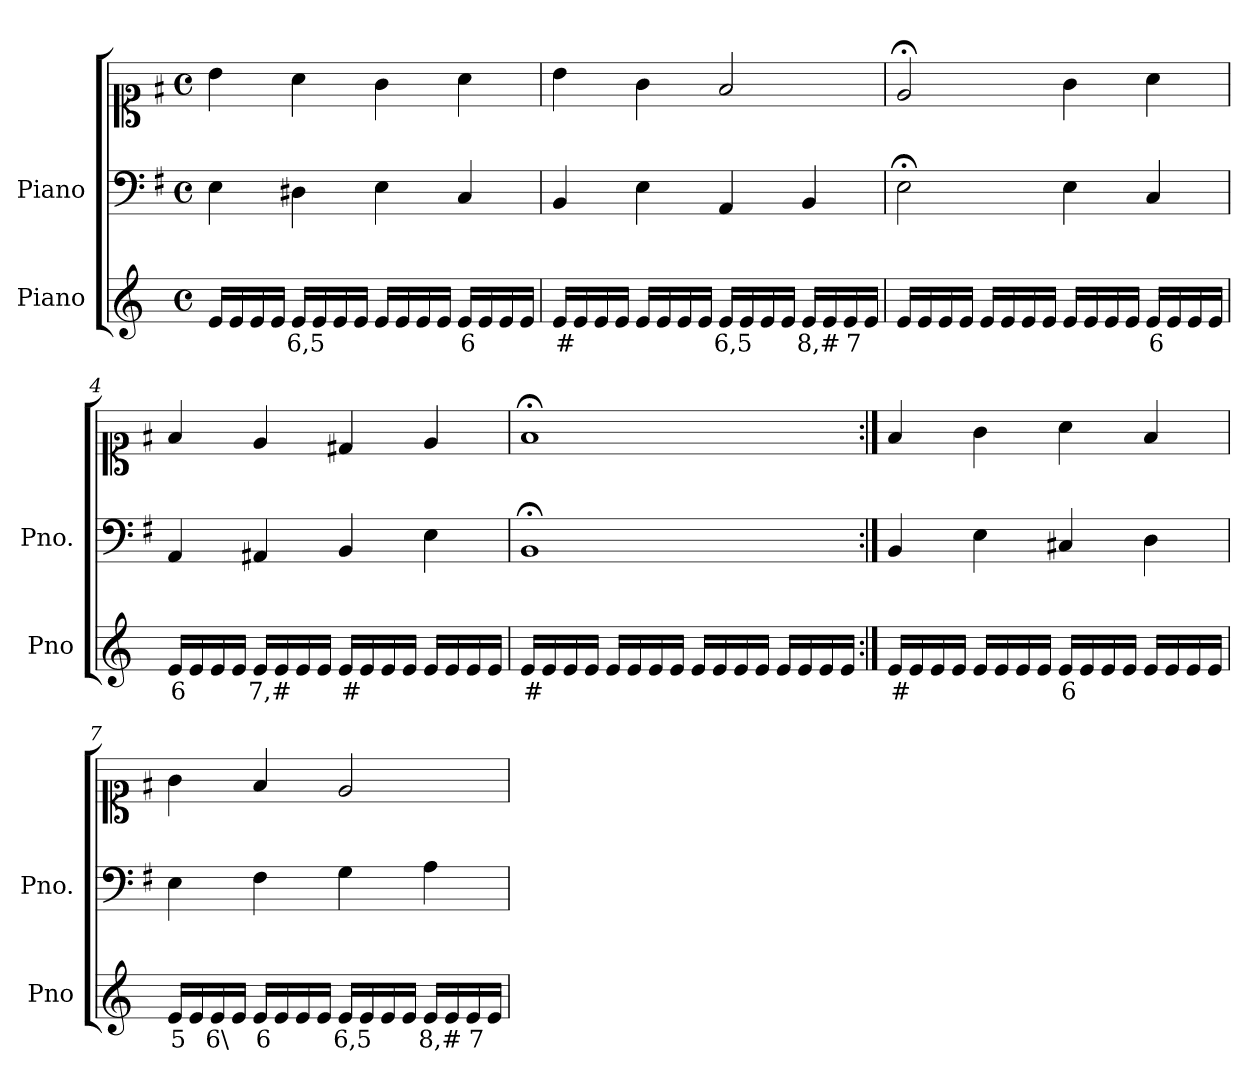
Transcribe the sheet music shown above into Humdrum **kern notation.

**kern	**text	**kern	**kern
*part2	*part2	*part1	*part1
*staff3	*staff3	*staff2	*staff1
*I"Piano	*	*I"Piano	*
*I'Pno	*	*I'Pno.	*
*clefG2	*	*clefF4	*clefC1
*k[]	*	*k[f#]	*k[f#]
*M4/4	*	*M4/4	*M4/4
*met(c)	*	*met(c)	*met(c)
=1	=1	=1	=1
16e/LL	.	4E\	4b\
16e/	.	.	.
16e/	.	.	.
16e/JJ	.	.	.
!	!LO:LY:b	!	!
16e/LL	6,5	4D#X\	4a\
16e/	.	.	.
16e/	.	.	.
16e/JJ	.	.	.
16e/LL	.	4E\	4g\
16e/	.	.	.
16e/	.	.	.
16e/JJ	.	.	.
!	!LO:LY:b	!	!
16e/LL	6	4C/	4a\
16e/	.	.	.
16e/	.	.	.
16e/JJ	.	.	.
=2	=2	=2	=2
!	!LO:LY:b	!	!
16e/LL	#	4BB/	4b\
16e/	.	.	.
16e/	.	.	.
16e/JJ	.	.	.
16e/LL	.	4E\	4g\
16e/	.	.	.
16e/	.	.	.
16e/JJ	.	.	.
!	!LO:LY:b	!	!
16e/LL	6,5	4AA/	2f#/
16e/	.	.	.
16e/	.	.	.
16e/JJ	.	.	.
!	!LO:LY:b	!	!
16e/LL	8,#	4BB/	.
16e/	.	.	.
!	!LO:LY:b	!	!
16e/	7	.	.
16e/JJ	.	.	.
=3	=3	=3	=3
16e/LL	.	2E;<\	2e;</
16e/	.	.	.
16e/	.	.	.
16e/JJ	.	.	.
16e/LL	.	.	.
16e/	.	.	.
16e/	.	.	.
16e/JJ	.	.	.
16e/LL	.	4E\	4g\
16e/	.	.	.
16e/	.	.	.
16e/JJ	.	.	.
!	!LO:LY:b	!	!
16e/LL	6	4C/	4a\
16e/	.	.	.
16e/	.	.	.
16e/JJ	.	.	.
=4	=4	=4	=4
!	!LO:LY:b	!	!
16e/LL	6	4AA/	4f#/
16e/	.	.	.
16e/	.	.	.
16e/JJ	.	.	.
!	!LO:LY:b	!	!
16e/LL	7,#	4AA#X/	4e/
16e/	.	.	.
16e/	.	.	.
16e/JJ	.	.	.
!	!LO:LY:b	!	!
16e/LL	#	4BB/	4d#X/
16e/	.	.	.
16e/	.	.	.
16e/JJ	.	.	.
16e/LL	.	4E\	4e/
16e/	.	.	.
16e/	.	.	.
16e/JJ	.	.	.
=5	=5	=5	=5
!	!LO:LY:b	!	!
16e/LL	#	1BB;<	1f#;<
16e/	.	.	.
16e/	.	.	.
16e/JJ	.	.	.
16e/LL	.	.	.
16e/	.	.	.
16e/	.	.	.
16e/JJ	.	.	.
16e/LL	.	.	.
16e/	.	.	.
16e/	.	.	.
16e/JJ	.	.	.
16e/LL	.	.	.
16e/	.	.	.
16e/	.	.	.
16e/JJ	.	.	.
=6:|!	=6:|!	=6:|!	=6:|!
!	!LO:LY:b	!	!
16e/LL	#	4BB/	4f#/
16e/	.	.	.
16e/	.	.	.
16e/JJ	.	.	.
16e/LL	.	4E\	4g\
16e/	.	.	.
16e/	.	.	.
16e/JJ	.	.	.
!	!LO:LY:b	!	!
16e/LL	6	4C#X/	4a\
16e/	.	.	.
16e/	.	.	.
16e/JJ	.	.	.
16e/LL	.	4D\	4f#/
16e/	.	.	.
16e/	.	.	.
16e/JJ	.	.	.
=7	=7	=7	=7
!	!LO:LY:b	!	!
16e/LL	5	4E\	4g\
16e/	.	.	.
!	!LO:LY:b	!	!
16e/	6\	.	.
16e/JJ	.	.	.
!	!LO:LY:b	!	!
16e/LL	6	4F#\	4f#/
16e/	.	.	.
16e/	.	.	.
16e/JJ	.	.	.
!	!LO:LY:b	!	!
16e/LL	6,5	4G\	2e/
16e/	.	.	.
16e/	.	.	.
16e/JJ	.	.	.
!	!LO:LY:b	!	!
16e/LL	8,#	4A\	.
16e/	.	.	.
!	!LO:LY:b	!	!
16e/	7	.	.
16e/JJ	.	.	.
=	=	=	=
*-	*-	*-	*-
